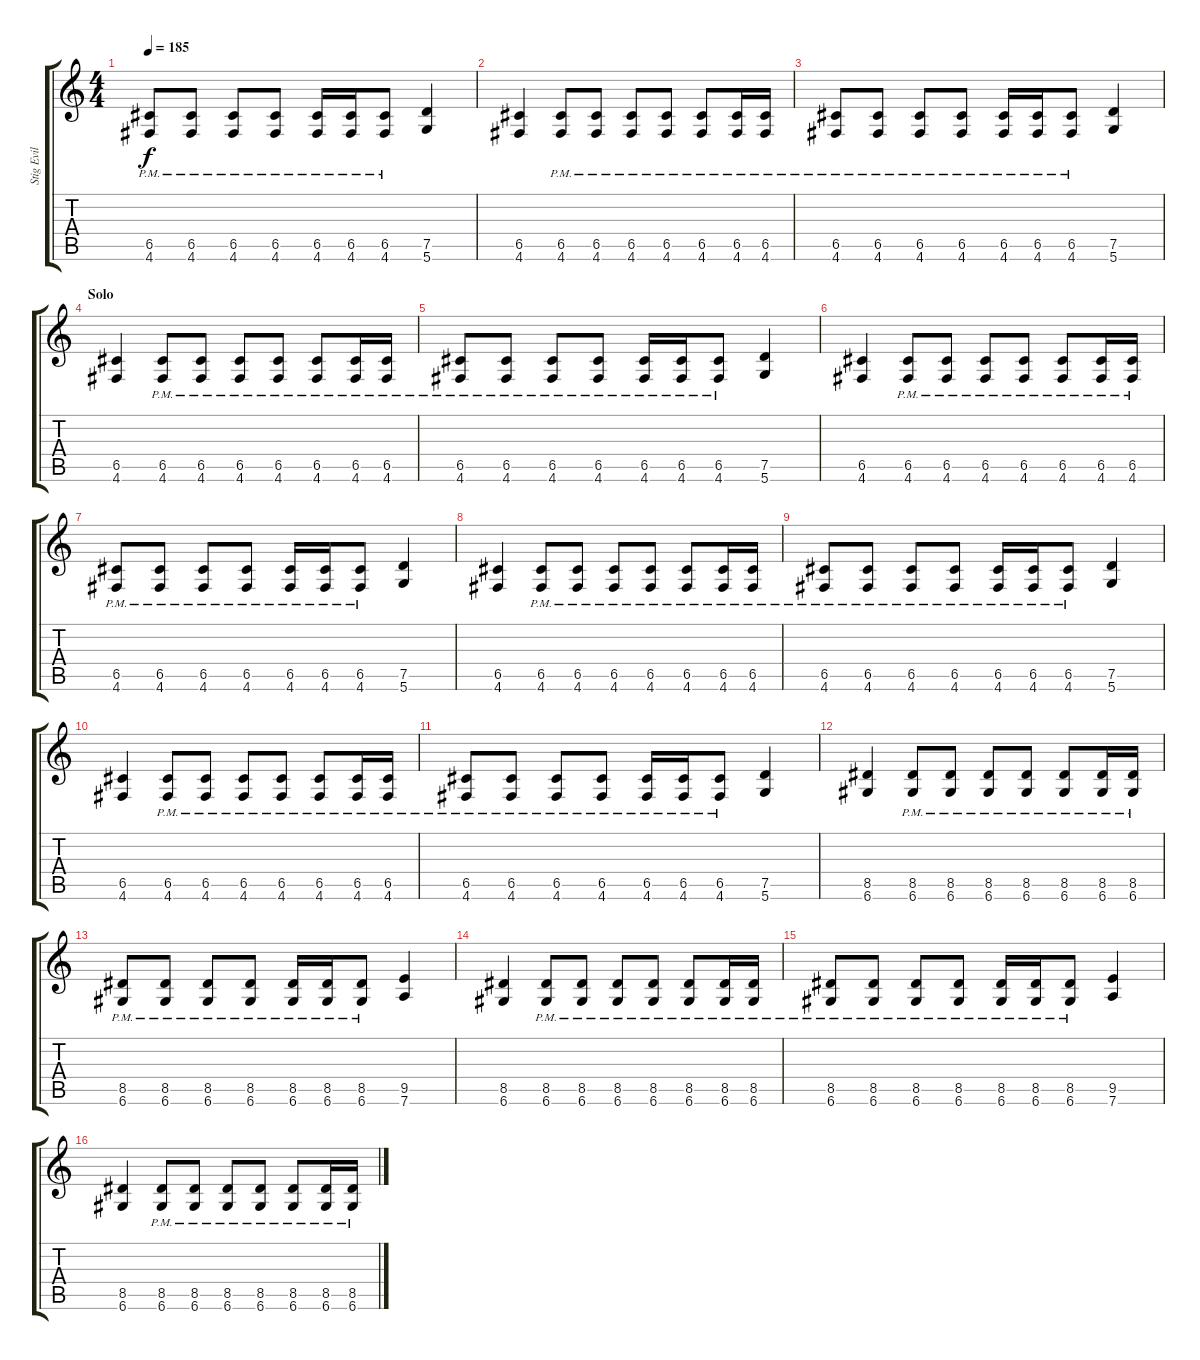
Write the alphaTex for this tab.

\track ("Stig Evil - Guitar" "Stig Evil ") {instrument overdrivenguitar}
\staff {score tabs}
\tuning (D4 A3 F3 C3 G2 D2) {hide}
\ts (4 4)
\tempo 185
\clef g2
\ks c
(6.5{pm} 4.6{pm}).8{dy f} (6.5{pm} 4.6{pm}).8 (6.5{pm} 4.6{pm}).8 (6.5{pm} 4.6{pm}).8 (6.5{pm} 4.6{pm}).16 (6.5{pm} 4.6{pm}).16 (6.5{pm} 4.6{pm}).8 (7.5 5.6).4 |
(6.5 4.6).4 (6.5{pm} 4.6{pm}).8 (6.5{pm} 4.6{pm}).8 (6.5{pm} 4.6{pm}).8 (6.5{pm} 4.6{pm}).8 (6.5{pm} 4.6{pm}).8 (6.5{pm} 4.6{pm}).16 (6.5{pm} 4.6{pm}).16 |
(6.5{pm} 4.6{pm}).8 (6.5{pm} 4.6{pm}).8 (6.5{pm} 4.6{pm}).8 (6.5{pm} 4.6{pm}).8 (6.5{pm} 4.6{pm}).16 (6.5{pm} 4.6{pm}).16 (6.5{pm} 4.6{pm}).8 (7.5 5.6).4 |
\section ("" "Solo")
(6.5 4.6).4{volume 10 balance 8 instrument overdrivenguitar} (6.5{pm} 4.6{pm}).8 (6.5{pm} 4.6{pm}).8 (6.5{pm} 4.6{pm}).8 (6.5{pm} 4.6{pm}).8 (6.5{pm} 4.6{pm}).8 (6.5{pm} 4.6{pm}).16 (6.5{pm} 4.6{pm}).16 |
(6.5{pm} 4.6{pm}).8 (6.5{pm} 4.6{pm}).8 (6.5{pm} 4.6{pm}).8 (6.5{pm} 4.6{pm}).8 (6.5{pm} 4.6{pm}).16 (6.5{pm} 4.6{pm}).16 (6.5{pm} 4.6{pm}).8 (7.5 5.6).4 |
(6.5 4.6).4 (6.5{pm} 4.6{pm}).8 (6.5{pm} 4.6{pm}).8 (6.5{pm} 4.6{pm}).8 (6.5{pm} 4.6{pm}).8 (6.5{pm} 4.6{pm}).8 (6.5{pm} 4.6{pm}).16 (6.5{pm} 4.6{pm}).16 |
(6.5{pm} 4.6{pm}).8 (6.5{pm} 4.6{pm}).8 (6.5{pm} 4.6{pm}).8 (6.5{pm} 4.6{pm}).8 (6.5{pm} 4.6{pm}).16 (6.5{pm} 4.6{pm}).16 (6.5{pm} 4.6{pm}).8 (7.5 5.6).4 |
(6.5 4.6).4 (6.5{pm} 4.6{pm}).8 (6.5{pm} 4.6{pm}).8 (6.5{pm} 4.6{pm}).8 (6.5{pm} 4.6{pm}).8 (6.5{pm} 4.6{pm}).8 (6.5{pm} 4.6{pm}).16 (6.5{pm} 4.6{pm}).16 |
(6.5{pm} 4.6{pm}).8 (6.5{pm} 4.6{pm}).8 (6.5{pm} 4.6{pm}).8 (6.5{pm} 4.6{pm}).8 (6.5{pm} 4.6{pm}).16 (6.5{pm} 4.6{pm}).16 (6.5{pm} 4.6{pm}).8 (7.5 5.6).4 |
(6.5 4.6).4 (6.5{pm} 4.6{pm}).8 (6.5{pm} 4.6{pm}).8 (6.5{pm} 4.6{pm}).8 (6.5{pm} 4.6{pm}).8 (6.5{pm} 4.6{pm}).8 (6.5{pm} 4.6{pm}).16 (6.5{pm} 4.6{pm}).16 |
(6.5{pm} 4.6{pm}).8 (6.5{pm} 4.6{pm}).8 (6.5{pm} 4.6{pm}).8 (6.5{pm} 4.6{pm}).8 (6.5{pm} 4.6{pm}).16 (6.5{pm} 4.6{pm}).16 (6.5{pm} 4.6{pm}).8 (7.5 5.6).4 |
(8.5 6.6).4 (8.5{pm} 6.6{pm}).8 (8.5{pm} 6.6{pm}).8 (8.5{pm} 6.6{pm}).8 (8.5{pm} 6.6{pm}).8 (8.5{pm} 6.6{pm}).8 (8.5{pm} 6.6{pm}).16 (8.5{pm} 6.6{pm}).16 |
(8.5{pm} 6.6{pm}).8 (8.5{pm} 6.6{pm}).8 (8.5{pm} 6.6{pm}).8 (8.5{pm} 6.6{pm}).8 (8.5{pm} 6.6{pm}).16 (8.5{pm} 6.6{pm}).16 (8.5{pm} 6.6{pm}).8 (9.5 7.6).4 |
(8.5 6.6).4 (8.5{pm} 6.6{pm}).8 (8.5{pm} 6.6{pm}).8 (8.5{pm} 6.6{pm}).8 (8.5{pm} 6.6{pm}).8 (8.5{pm} 6.6{pm}).8 (8.5{pm} 6.6{pm}).16 (8.5{pm} 6.6{pm}).16 |
(8.5{pm} 6.6{pm}).8 (8.5{pm} 6.6{pm}).8 (8.5{pm} 6.6{pm}).8 (8.5{pm} 6.6{pm}).8 (8.5{pm} 6.6{pm}).16 (8.5{pm} 6.6{pm}).16 (8.5{pm} 6.6{pm}).8 (9.5 7.6).4 |
(8.5 6.6).4 (8.5{pm} 6.6{pm}).8 (8.5{pm} 6.6{pm}).8 (8.5{pm} 6.6{pm}).8 (8.5{pm} 6.6{pm}).8 (8.5{pm} 6.6{pm}).8 (8.5{pm} 6.6{pm}).16 (8.5{pm} 6.6{pm}).16
